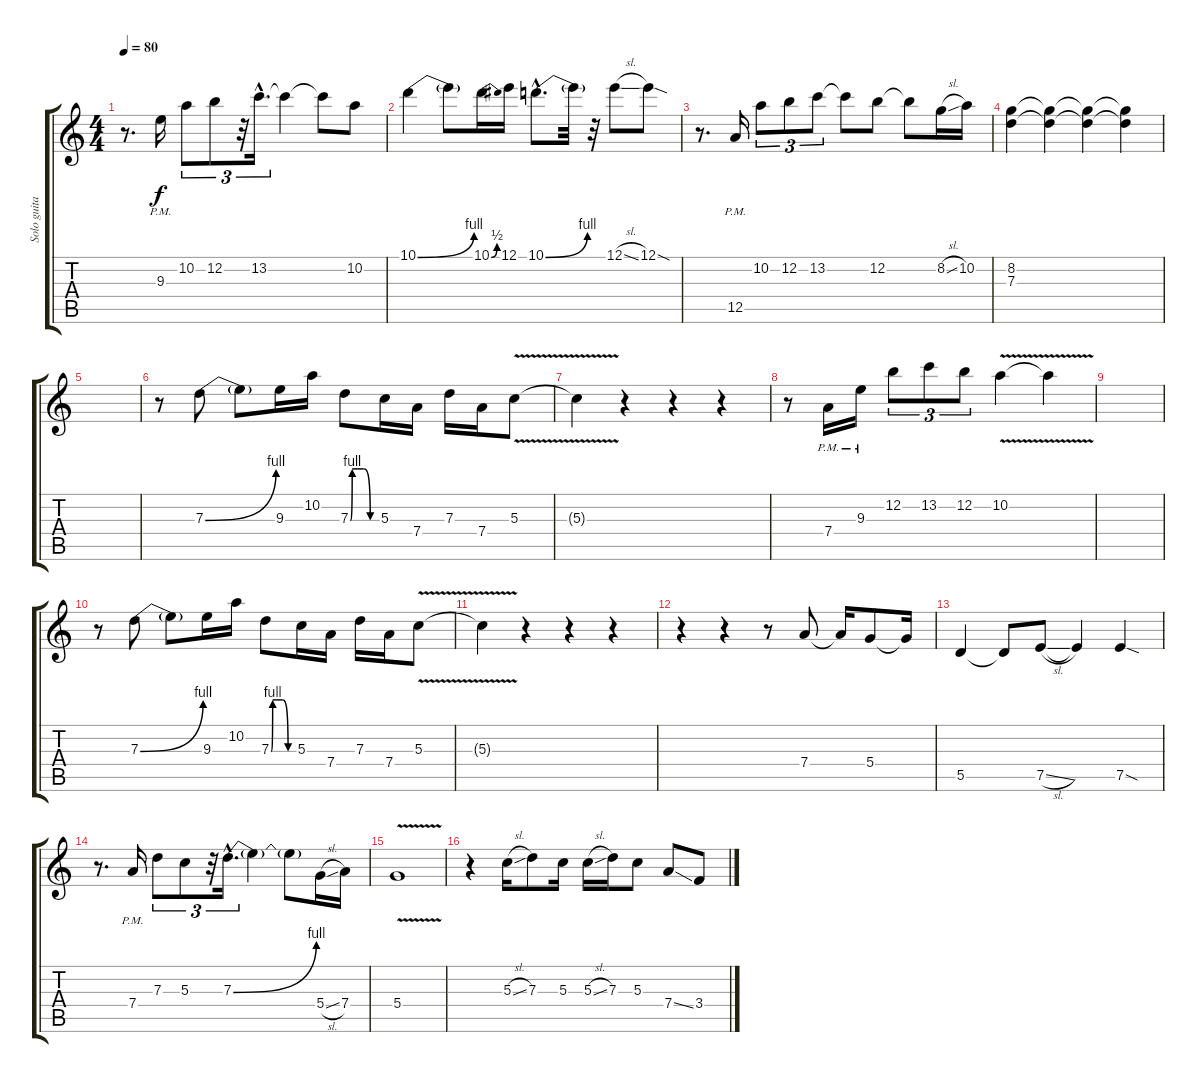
\track ("Solo guitar" "Solo guita") {instrument distortionguitar}
\staff {score tabs}
\tuning (E4 B3 G3 D3 A2 E2) {hide}
\ts (4 4)
\tempo 80
\clef g2
\ks c
r.8{d dy f} 9.3{pm}.16 10.2.8{tu (3 2)} 12.2.8{tu (3 2)} r.32{tu (3 2)} 13.2{hac}.16{d tu (3 2)} 13.2{t}.4 13.2{t}.8 10.2.8 |
10.1{be (bend 0 0 60 4)}.4 10.1{t}.8 10.1{be (bend 0 0 60 2)}.16 12.1.16 10.1{be (bend 0 0 60 4) hac}.8{d} 10.1{t}.32 r.32 12.1{sl}.8 12.1{sod}.8 |
r.8{d} 12.5{pm}.16 10.2.8{tu (3 2)} 12.2.8{tu (3 2)} 13.2.8{tu (3 2)} 13.2{t}.8 12.2.8 12.2{t}.8 8.2{sl}.16 10.2.16 |
(8.2 7.3).4 (8.2{t} 7.3{t}).4 (8.2{t} 7.3{t}).4 (8.2{t} 7.3{t}).4 |
|
r.8 7.3{be (bend 0 0 60 4)}.8 7.3{t}.8 9.3.16 10.2.16 7.3{be (custom 0 0 4 4 15 4 30 4 45 0 60 0)}.8 5.3.16 7.4.16 7.3.16 7.4.16 5.3{v}.8 |
5.3{t}.4 r.4 r.4 r.4 |
r.8 7.4{pm}.16 9.3{pm}.16 12.2.8{tu (3 2)} 13.2.8{tu (3 2)} 12.2.8{tu (3 2)} 10.2{v}.4 10.2{t}.4 |
|
r.8 7.3{be (bend 0 0 60 4)}.8 7.3{t}.8 9.3.16 10.2.16 7.3{be (custom 0 0 4 4 15 4 30 4 45 0 60 0)}.8 5.3.16 7.4.16 7.3.16 7.4.16 5.3{v}.8 |
5.3{t}.4 r.4 r.4 r.4 |
r.4 r.4 r.8 7.4.8 7.4{t}.16 5.4.8 5.4{t}.16 |
5.5.4 5.5{t}.8 7.5{sl}.8 7.5{t}.4 7.5{sod}.4 |
r.8{d} 7.4{pm}.16 7.3.8{tu (3 2)} 5.3.8{tu (3 2)} r.32{tu (3 2)} 7.3{be (bend 0 0 60 4) hac}.16{d tu (3 2)} 7.3{t}.4 7.3{t}.8 5.4{sl}.16 7.4.16 |
5.4{v}.1 |
r.4 5.3{sl}.16 7.3.8 5.3.16 5.3{sl}.16 7.3.16 5.3.8 7.4{ss}.8 3.4.8
